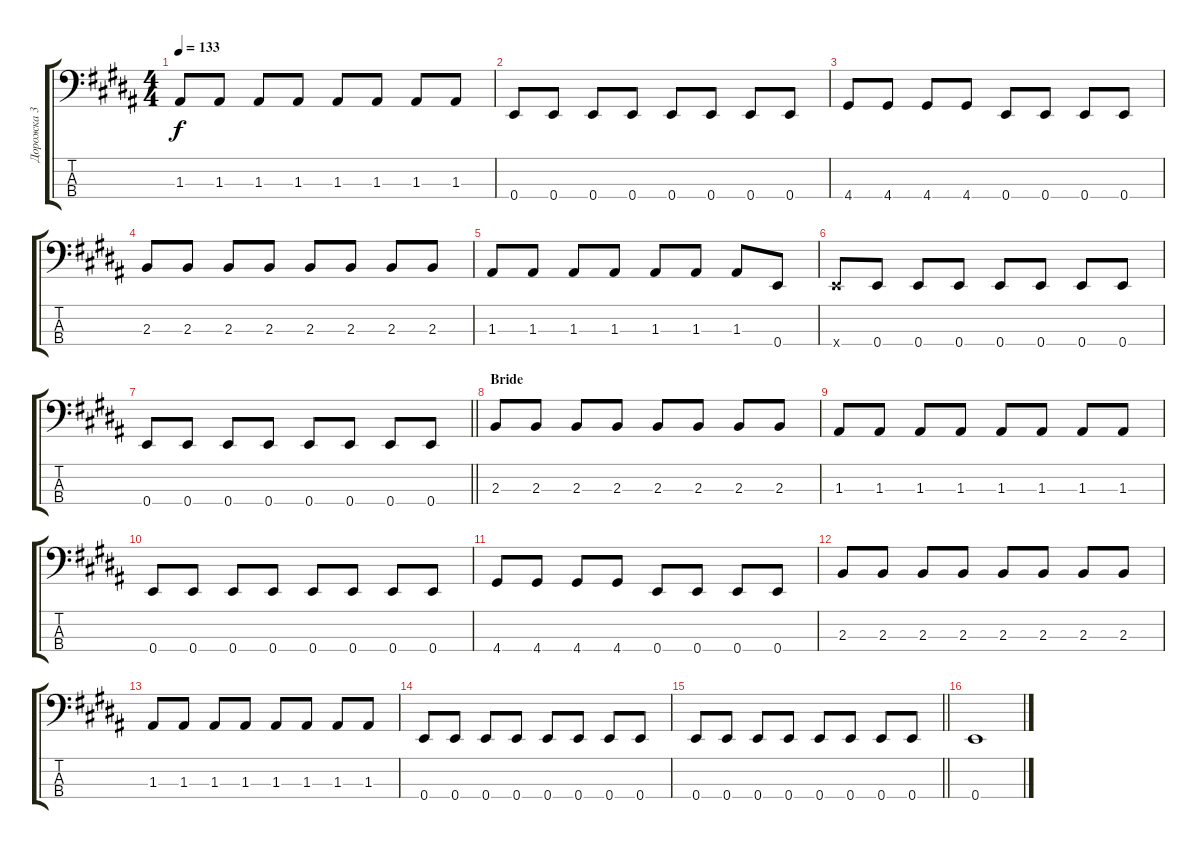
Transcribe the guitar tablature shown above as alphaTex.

\track ("Дорожка 3" "Дорожка 3") {instrument electricbassfinger}
\staff {score tabs}
\tuning (G2 D2 A1 E1) {hide}
\ts (4 4)
\tempo 133
\clef f4
\ks b
1.3.8{dy f} 1.3.8 1.3.8 1.3.8 1.3.8 1.3.8 1.3.8 1.3.8 |
0.4.8 0.4.8 0.4.8 0.4.8 0.4.8 0.4.8 0.4.8 0.4.8 |
4.4.8 4.4.8 4.4.8 4.4.8 0.4.8 0.4.8 0.4.8 0.4.8 |
2.3.8 2.3.8 2.3.8 2.3.8 2.3.8 2.3.8 2.3.8 2.3.8 |
1.3.8 1.3.8 1.3.8 1.3.8 1.3.8 1.3.8 1.3.8 0.4.8 |
0.4{x}.8 0.4.8 0.4.8 0.4.8 0.4.8 0.4.8 0.4.8 0.4.8 |
\barLineRight lightlight
0.4.8 0.4.8 0.4.8 0.4.8 0.4.8 0.4.8 0.4.8 0.4.8 |
\section ("" "Bride")
2.3.8 2.3.8 2.3.8 2.3.8 2.3.8 2.3.8 2.3.8 2.3.8 |
1.3.8 1.3.8 1.3.8 1.3.8 1.3.8 1.3.8 1.3.8 1.3.8 |
0.4.8 0.4.8 0.4.8 0.4.8 0.4.8 0.4.8 0.4.8 0.4.8 |
4.4.8 4.4.8 4.4.8 4.4.8 0.4.8 0.4.8 0.4.8 0.4.8 |
2.3.8 2.3.8 2.3.8 2.3.8 2.3.8 2.3.8 2.3.8 2.3.8 |
1.3.8 1.3.8 1.3.8 1.3.8 1.3.8 1.3.8 1.3.8 1.3.8 |
0.4.8 0.4.8 0.4.8 0.4.8 0.4.8 0.4.8 0.4.8 0.4.8 |
\barLineRight lightlight
0.4.8 0.4.8 0.4.8 0.4.8 0.4.8 0.4.8 0.4.8 0.4.8 |
0.4.1
